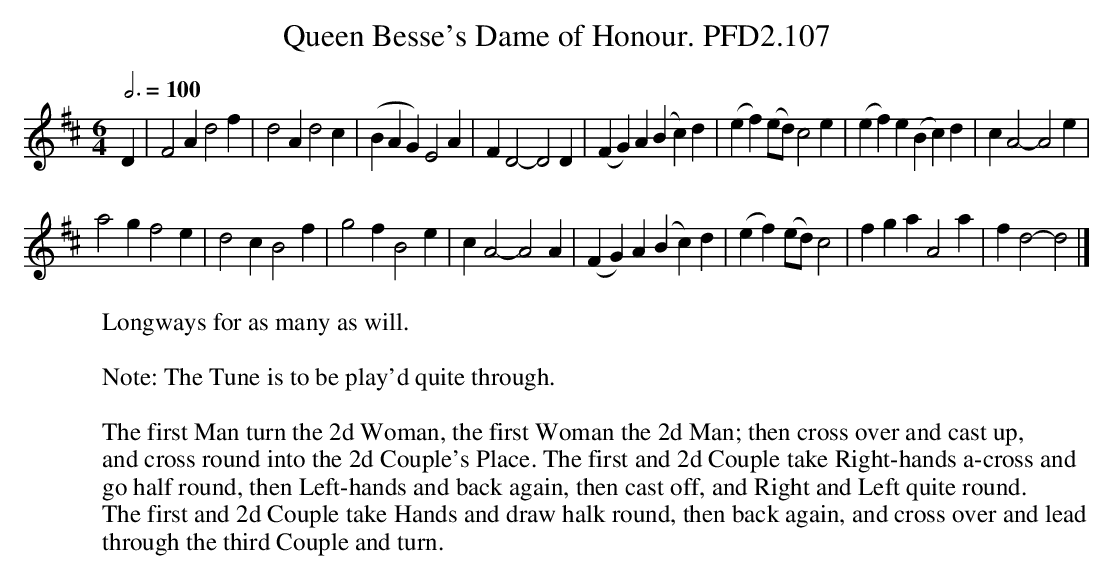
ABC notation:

X:1
T:Queen Besse's Dame of Honour. PFD2.107
W:Longways for as many as will.
L:1/4
M:6/4
Q:3/4=100
K:D
D|F2A d2f|d2A d2c|(BAG) E2A| FD2-D2D|(FG)A (Bc)d|(ef) (e/d/) c2e|(ef)e (Bc)d|c A2-A2 e|
a2g f2e|d2c B2f|g2f B2e|c A2-A2 A|(FG)A (Bc)d|(ef)(e/d/) c2|fgaA2a|fd2-d2 |]
W:
W:Note: The Tune is to be play'd quite through.
W:
W:The first Man turn the 2d Woman, the first Woman the 2d Man; then cross over and cast up,
W:and cross round into the 2d Couple's Place. The first and 2d Couple take Right-hands a-cross and
W:go half round, then Left-hands and back again, then cast off, and Right and Left quite round.
W:The first and 2d Couple take Hands and draw halk round, then back again, and cross over and lead
W:through the third Couple and turn.
